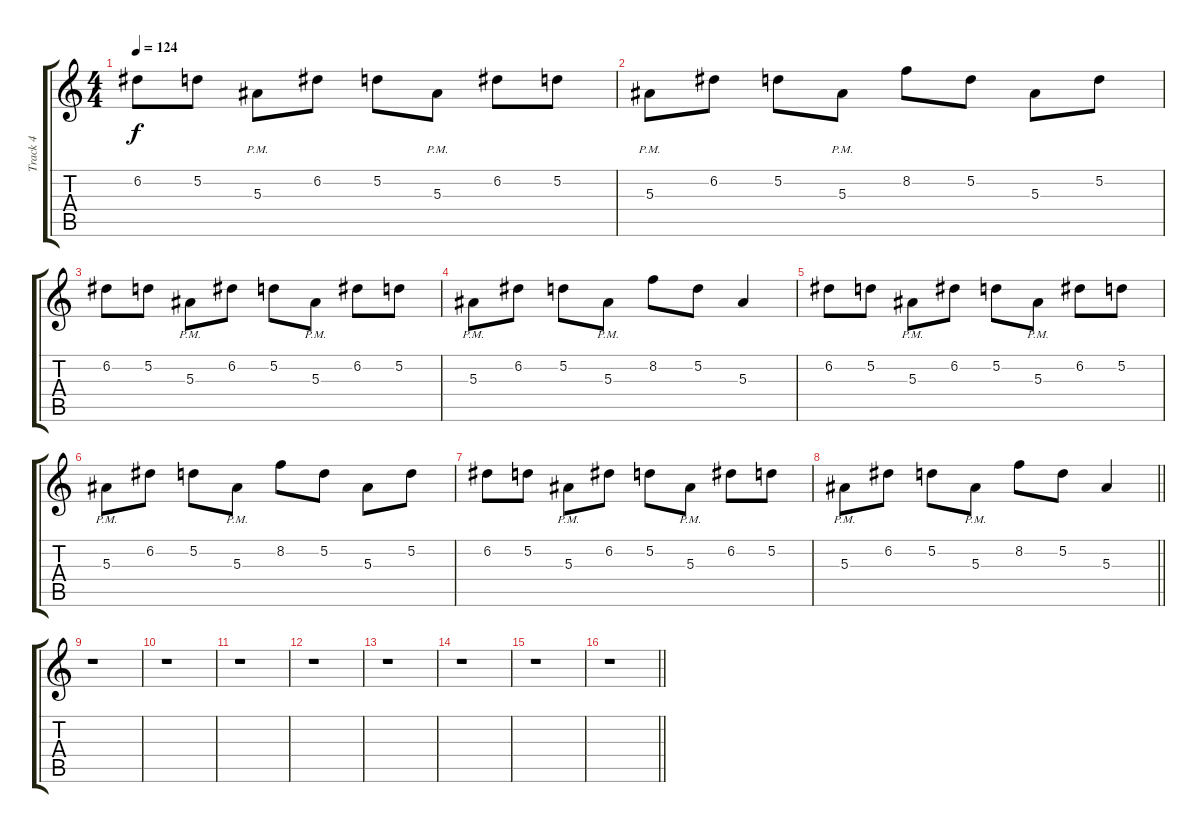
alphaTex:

\track ("Track 4" "Track 4") {instrument distortionguitar}
\staff {score tabs}
\tuning (D4 A3 F3 C3 G2 C2) {hide}
\ts (4 4)
\tempo 124
\clef g2
\ks c
6.2.8{dy f} 5.2.8 5.3{pm}.8 6.2.8 5.2.8 5.3{pm}.8 6.2.8 5.2.8 |
5.3{pm}.8 6.2.8 5.2.8 5.3{pm}.8 8.2.8 5.2.8 5.3.8 5.2.8 |
6.2.8 5.2.8 5.3{pm}.8 6.2.8 5.2.8 5.3{pm}.8 6.2.8 5.2.8 |
5.3{pm}.8 6.2.8 5.2.8 5.3{pm}.8 8.2.8 5.2.8 5.3.4 |
6.2.8 5.2.8 5.3{pm}.8 6.2.8 5.2.8 5.3{pm}.8 6.2.8 5.2.8 |
5.3{pm}.8 6.2.8 5.2.8 5.3{pm}.8 8.2.8 5.2.8 5.3.8 5.2.8 |
6.2.8 5.2.8 5.3{pm}.8 6.2.8 5.2.8 5.3{pm}.8 6.2.8 5.2.8 |
\barLineRight lightlight
5.3{pm}.8 6.2.8 5.2.8 5.3{pm}.8 8.2.8 5.2.8 5.3.4 |
r.1 |
r.1 |
r.1 |
r.1 |
r.1 |
r.1 |
r.1 |
\barLineRight lightlight
r.1
